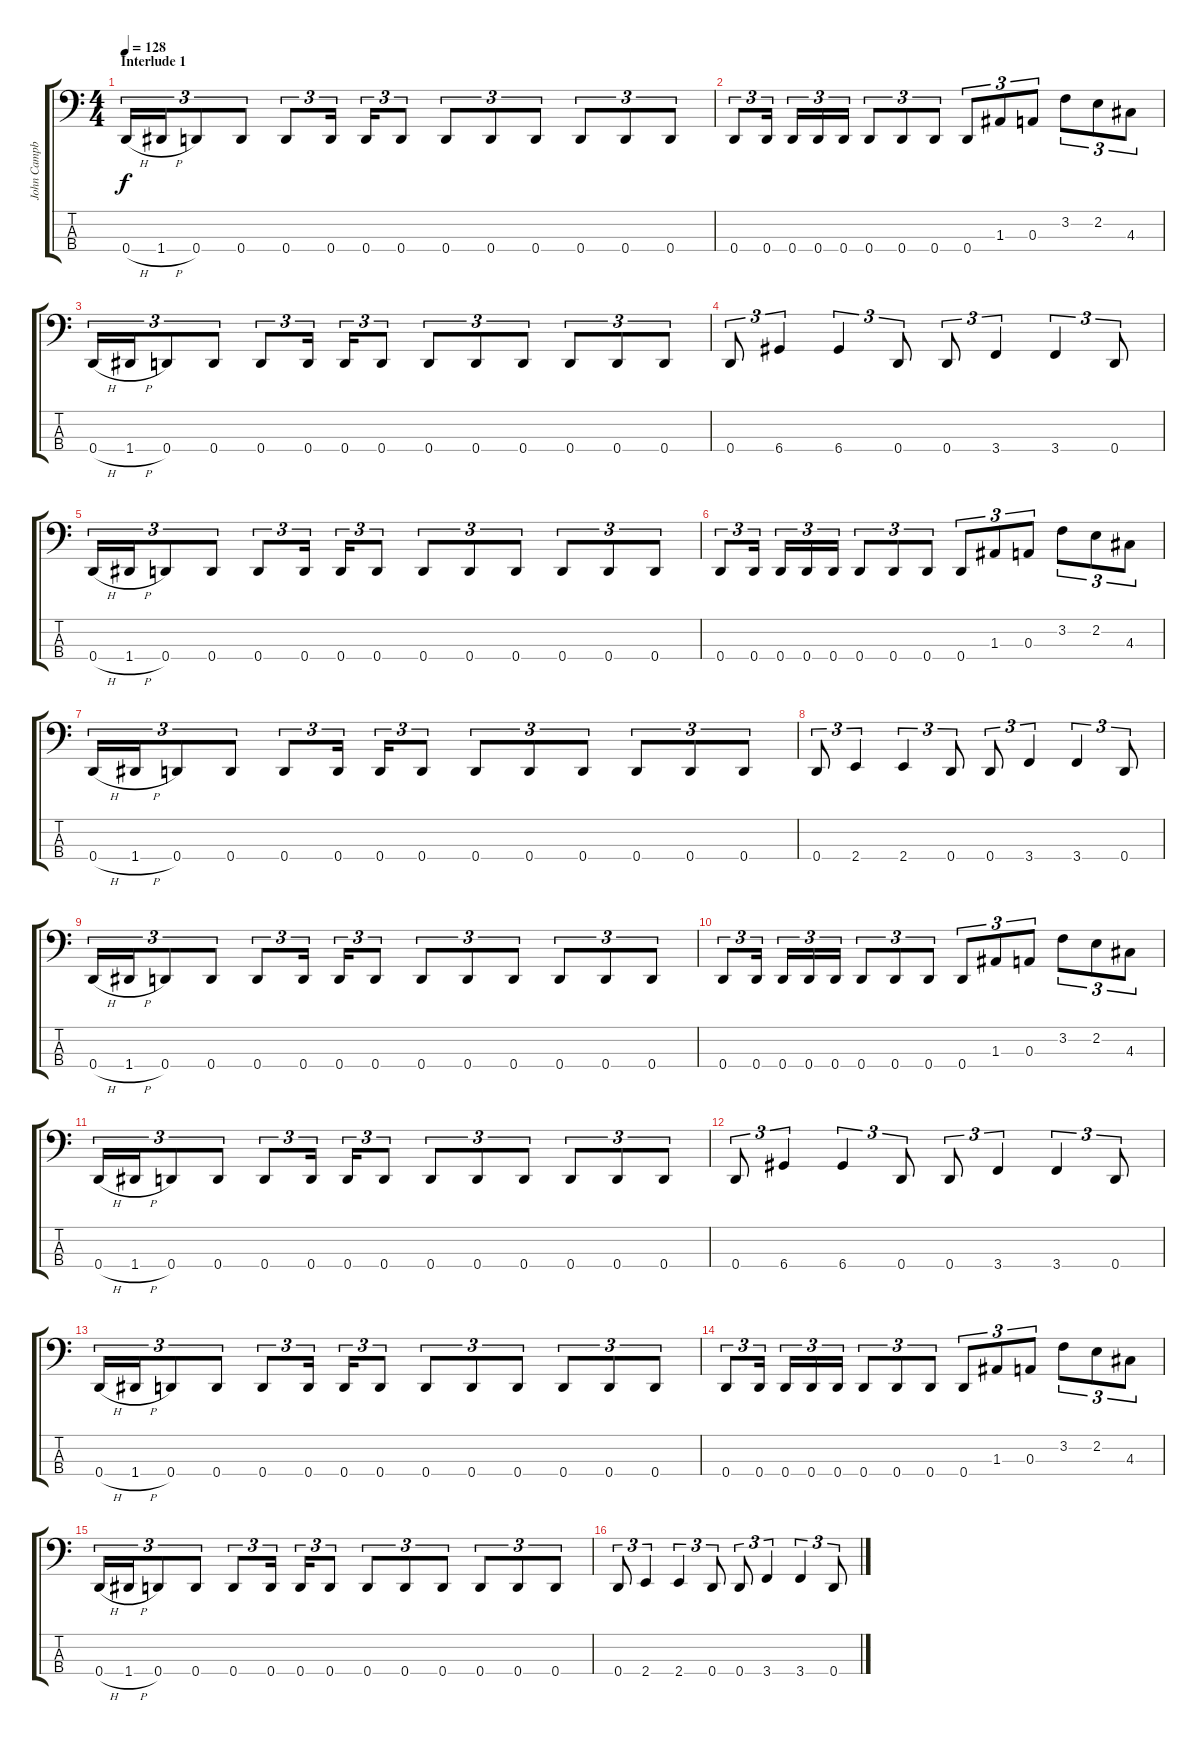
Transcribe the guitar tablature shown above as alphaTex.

\track ("John Campbell" "John Campb") {instrument electricbasspick}
\staff {score tabs}
\tuning (G2 D2 A1 D1) {hide}
\ts (4 4)
\section ("" "Interlude 1")
\tempo 128
\clef f4
\ks c
0.4{h}.16{tu (3 2) dy f} 1.4{h}.16{tu (3 2)} 0.4.8{tu (3 2)} 0.4.8{tu (3 2)} 0.4.8{tu (3 2)} 0.4.16{tu (3 2) beam splitsecondary} 0.4.16{tu (3 2)} 0.4.8{tu (3 2)} 0.4.8{tu (3 2)} 0.4.8{tu (3 2)} 0.4.8{tu (3 2)} 0.4.8{tu (3 2)} 0.4.8{tu (3 2)} 0.4.8{tu (3 2)} |
0.4.8{tu (3 2)} 0.4.16{tu (3 2) beam splitsecondary} 0.4.16{tu (3 2)} 0.4.16{tu (3 2)} 0.4.16{tu (3 2)} 0.4.8{tu (3 2)} 0.4.8{tu (3 2)} 0.4.8{tu (3 2)} 0.4.8{tu (3 2)} 1.3.8{tu (3 2)} 0.3.8{tu (3 2)} 3.2.8{tu (3 2)} 2.2.8{tu (3 2)} 4.3.8{tu (3 2)} |
0.4{h}.16{tu (3 2)} 1.4{h}.16{tu (3 2)} 0.4.8{tu (3 2)} 0.4.8{tu (3 2)} 0.4.8{tu (3 2)} 0.4.16{tu (3 2) beam splitsecondary} 0.4.16{tu (3 2)} 0.4.8{tu (3 2)} 0.4.8{tu (3 2)} 0.4.8{tu (3 2)} 0.4.8{tu (3 2)} 0.4.8{tu (3 2)} 0.4.8{tu (3 2)} 0.4.8{tu (3 2)} |
0.4.8{tu (3 2)} 6.4.4{tu (3 2)} 6.4.4{tu (3 2)} 0.4.8{tu (3 2)} 0.4.8{tu (3 2)} 3.4.4{tu (3 2)} 3.4.4{tu (3 2)} 0.4.8{tu (3 2)} |
0.4{h}.16{tu (3 2)} 1.4{h}.16{tu (3 2)} 0.4.8{tu (3 2)} 0.4.8{tu (3 2)} 0.4.8{tu (3 2)} 0.4.16{tu (3 2) beam splitsecondary} 0.4.16{tu (3 2)} 0.4.8{tu (3 2)} 0.4.8{tu (3 2)} 0.4.8{tu (3 2)} 0.4.8{tu (3 2)} 0.4.8{tu (3 2)} 0.4.8{tu (3 2)} 0.4.8{tu (3 2)} |
0.4.8{tu (3 2)} 0.4.16{tu (3 2) beam splitsecondary} 0.4.16{tu (3 2)} 0.4.16{tu (3 2)} 0.4.16{tu (3 2)} 0.4.8{tu (3 2)} 0.4.8{tu (3 2)} 0.4.8{tu (3 2)} 0.4.8{tu (3 2)} 1.3.8{tu (3 2)} 0.3.8{tu (3 2)} 3.2.8{tu (3 2)} 2.2.8{tu (3 2)} 4.3.8{tu (3 2)} |
0.4{h}.16{tu (3 2)} 1.4{h}.16{tu (3 2)} 0.4.8{tu (3 2)} 0.4.8{tu (3 2)} 0.4.8{tu (3 2)} 0.4.16{tu (3 2) beam splitsecondary} 0.4.16{tu (3 2)} 0.4.8{tu (3 2)} 0.4.8{tu (3 2)} 0.4.8{tu (3 2)} 0.4.8{tu (3 2)} 0.4.8{tu (3 2)} 0.4.8{tu (3 2)} 0.4.8{tu (3 2)} |
0.4.8{tu (3 2)} 2.4.4{tu (3 2)} 2.4.4{tu (3 2)} 0.4.8{tu (3 2)} 0.4.8{tu (3 2)} 3.4.4{tu (3 2)} 3.4.4{tu (3 2)} 0.4.8{tu (3 2)} |
0.4{h}.16{tu (3 2)} 1.4{h}.16{tu (3 2)} 0.4.8{tu (3 2)} 0.4.8{tu (3 2)} 0.4.8{tu (3 2)} 0.4.16{tu (3 2) beam splitsecondary} 0.4.16{tu (3 2)} 0.4.8{tu (3 2)} 0.4.8{tu (3 2)} 0.4.8{tu (3 2)} 0.4.8{tu (3 2)} 0.4.8{tu (3 2)} 0.4.8{tu (3 2)} 0.4.8{tu (3 2)} |
0.4.8{tu (3 2)} 0.4.16{tu (3 2) beam splitsecondary} 0.4.16{tu (3 2)} 0.4.16{tu (3 2)} 0.4.16{tu (3 2)} 0.4.8{tu (3 2)} 0.4.8{tu (3 2)} 0.4.8{tu (3 2)} 0.4.8{tu (3 2)} 1.3.8{tu (3 2)} 0.3.8{tu (3 2)} 3.2.8{tu (3 2)} 2.2.8{tu (3 2)} 4.3.8{tu (3 2)} |
0.4{h}.16{tu (3 2)} 1.4{h}.16{tu (3 2)} 0.4.8{tu (3 2)} 0.4.8{tu (3 2)} 0.4.8{tu (3 2)} 0.4.16{tu (3 2) beam splitsecondary} 0.4.16{tu (3 2)} 0.4.8{tu (3 2)} 0.4.8{tu (3 2)} 0.4.8{tu (3 2)} 0.4.8{tu (3 2)} 0.4.8{tu (3 2)} 0.4.8{tu (3 2)} 0.4.8{tu (3 2)} |
0.4.8{tu (3 2)} 6.4.4{tu (3 2)} 6.4.4{tu (3 2)} 0.4.8{tu (3 2)} 0.4.8{tu (3 2)} 3.4.4{tu (3 2)} 3.4.4{tu (3 2)} 0.4.8{tu (3 2)} |
0.4{h}.16{tu (3 2)} 1.4{h}.16{tu (3 2)} 0.4.8{tu (3 2)} 0.4.8{tu (3 2)} 0.4.8{tu (3 2)} 0.4.16{tu (3 2) beam splitsecondary} 0.4.16{tu (3 2)} 0.4.8{tu (3 2)} 0.4.8{tu (3 2)} 0.4.8{tu (3 2)} 0.4.8{tu (3 2)} 0.4.8{tu (3 2)} 0.4.8{tu (3 2)} 0.4.8{tu (3 2)} |
0.4.8{tu (3 2)} 0.4.16{tu (3 2) beam splitsecondary} 0.4.16{tu (3 2)} 0.4.16{tu (3 2)} 0.4.16{tu (3 2)} 0.4.8{tu (3 2)} 0.4.8{tu (3 2)} 0.4.8{tu (3 2)} 0.4.8{tu (3 2)} 1.3.8{tu (3 2)} 0.3.8{tu (3 2)} 3.2.8{tu (3 2)} 2.2.8{tu (3 2)} 4.3.8{tu (3 2)} |
0.4{h}.16{tu (3 2)} 1.4{h}.16{tu (3 2)} 0.4.8{tu (3 2)} 0.4.8{tu (3 2)} 0.4.8{tu (3 2)} 0.4.16{tu (3 2) beam splitsecondary} 0.4.16{tu (3 2)} 0.4.8{tu (3 2)} 0.4.8{tu (3 2)} 0.4.8{tu (3 2)} 0.4.8{tu (3 2)} 0.4.8{tu (3 2)} 0.4.8{tu (3 2)} 0.4.8{tu (3 2)} |
0.4.8{tu (3 2)} 2.4.4{tu (3 2)} 2.4.4{tu (3 2)} 0.4.8{tu (3 2)} 0.4.8{tu (3 2)} 3.4.4{tu (3 2)} 3.4.4{tu (3 2)} 0.4.8{tu (3 2)}
